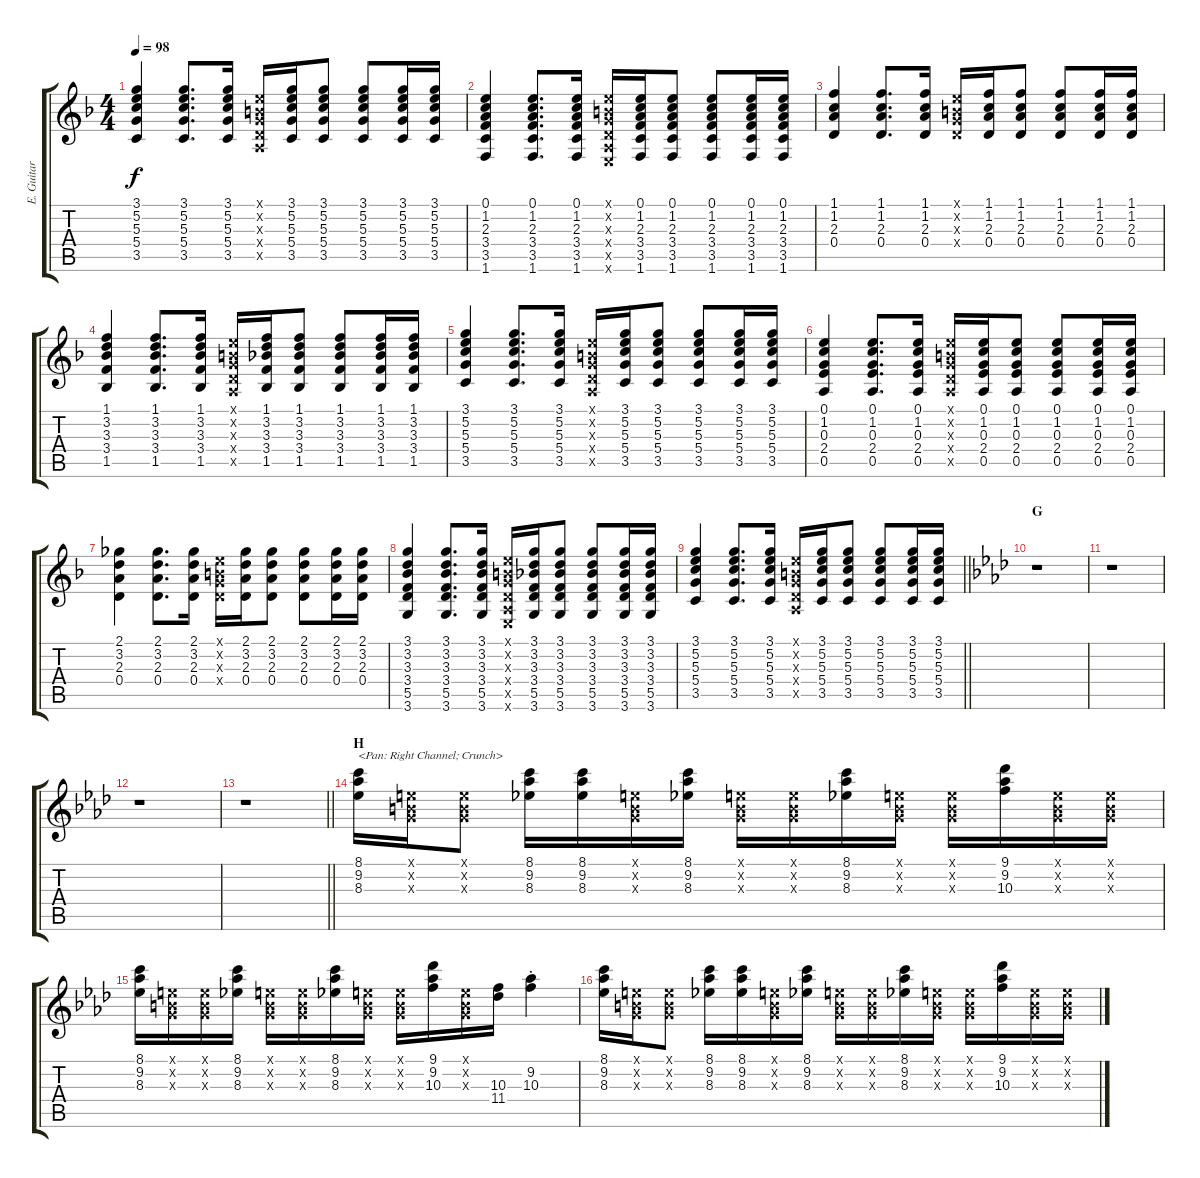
\track ("E. Guitar I" "E. Guitar ") {instrument overdrivenguitar}
\staff {score tabs}
\tuning (E4 B3 G3 D3 A2 E2) {hide}
\ts (4 4)
\tempo 98
\clef g2
\ks f
(3.1 5.2 5.3 5.4 3.5).4{dy f} (3.1 5.2 5.3 5.4 3.5).8{d} (3.1 5.2 5.3 5.4 3.5).16 (0.1{x} 0.2{x} 0.3{x} 0.4{x} 0.5{x}).16 (3.1 5.2 5.3 5.4 3.5).16 (3.1 5.2 5.3 5.4 3.5).8 (3.1 5.2 5.3 5.4 3.5).8 (3.1 5.2 5.3 5.4 3.5).16 (3.1 5.2 5.3 5.4 3.5).16 |
(0.1 1.2 2.3 3.4 3.5 1.6).4 (0.1 1.2 2.3 3.4 3.5 1.6).8{d} (0.1 1.2 2.3 3.4 3.5 1.6).16 (0.1{x} 0.2{x} 0.3{x} 0.4{x} 0.5{x} 0.6{x}).16 (0.1 1.2 2.3 3.4 3.5 1.6).16 (0.1 1.2 2.3 3.4 3.5 1.6).8 (0.1 1.2 2.3 3.4 3.5 1.6).8 (0.1 1.2 2.3 3.4 3.5 1.6).16 (0.1 1.2 2.3 3.4 3.5 1.6).16 |
(1.1 1.2 2.3 0.4).4 (1.1 1.2 2.3 0.4).8{d} (1.1 1.2 2.3 0.4).16 (0.1{x} 0.2{x} 0.3{x} 0.4{x}).16 (1.1 1.2 2.3 0.4).16 (1.1 1.2 2.3 0.4).8 (1.1 1.2 2.3 0.4).8 (1.1 1.2 2.3 0.4).16 (1.1 1.2 2.3 0.4).16 |
(1.1 3.2 3.3 3.4 1.5).4 (1.1 3.2 3.3 3.4 1.5).8{d} (1.1 3.2 3.3 3.4 1.5).16 (0.1{x} 0.2{x} 0.3{x} 0.4{x} 0.5{x}).16 (1.1 3.2 3.3 3.4 1.5).16 (1.1 3.2 3.3 3.4 1.5).8 (1.1 3.2 3.3 3.4 1.5).8 (1.1 3.2 3.3 3.4 1.5).16 (1.1 3.2 3.3 3.4 1.5).16 |
(3.1 5.2 5.3 5.4 3.5).4 (3.1 5.2 5.3 5.4 3.5).8{d} (3.1 5.2 5.3 5.4 3.5).16 (0.1{x} 0.2{x} 0.3{x} 0.4{x} 0.5{x}).16 (3.1 5.2 5.3 5.4 3.5).16 (3.1 5.2 5.3 5.4 3.5).8 (3.1 5.2 5.3 5.4 3.5).8 (3.1 5.2 5.3 5.4 3.5).16 (3.1 5.2 5.3 5.4 3.5).16 |
(0.1 1.2 0.3 2.4 0.5).4 (0.1 1.2 0.3 2.4 0.5).8{d} (0.1 1.2 0.3 2.4 0.5).16 (0.1{x} 0.2{x} 0.3{x} 0.4{x} 0.5{x}).16 (0.1 1.2 0.3 2.4 0.5).16 (0.1 1.2 0.3 2.4 0.5).8 (0.1 1.2 0.3 2.4 0.5).8 (0.1 1.2 0.3 2.4 0.5).16 (0.1 1.2 0.3 2.4 0.5).16 |
(2.1 3.2 2.3 0.4).4 (2.1 3.2 2.3 0.4).8{d} (2.1 3.2 2.3 0.4).16 (0.1{x} 0.2{x} 0.3{x} 0.4{x}).16 (2.1 3.2 2.3 0.4).16 (2.1 3.2 2.3 0.4).8 (2.1 3.2 2.3 0.4).8 (2.1 3.2 2.3 0.4).16 (2.1 3.2 2.3 0.4).16 |
(3.1 3.2 3.3 3.4 5.5 3.6).4 (3.1 3.2 3.3 3.4 5.5 3.6).8{d} (3.1 3.2 3.3 3.4 5.5 3.6).16 (0.1{x} 0.2{x} 0.3{x} 0.4{x} 0.5{x} 0.6{x}).16 (3.1 3.2 3.3 3.4 5.5 3.6).16 (3.1 3.2 3.3 3.4 5.5 3.6).8 (3.1 3.2 3.3 3.4 5.5 3.6).8 (3.1 3.2 3.3 3.4 5.5 3.6).16 (3.1 3.2 3.3 3.4 5.5 3.6).16 |
\barLineRight lightlight
(3.1 5.2 5.3 5.4 3.5).4 (3.1 5.2 5.3 5.4 3.5).8{d} (3.1 5.2 5.3 5.4 3.5).16 (0.1{x} 0.2{x} 0.3{x} 0.4{x} 0.5{x}).16 (3.1 5.2 5.3 5.4 3.5).16 (3.1 5.2 5.3 5.4 3.5).8 (3.1 5.2 5.3 5.4 3.5).8 (3.1 5.2 5.3 5.4 3.5).16 (3.1 5.2 5.3 5.4 3.5).16 |
\section ("" "G")
\ks ab
r.1 |
r.1 |
r.1 |
\barLineRight lightlight
r.1 |
\section ("" "H")
(8.1 9.2 8.3).16{txt "<Pan: Right Channel; Crunch>" balance 15} (0.1{x} 0.2{x} 0.3{x}).16 (0.1{x} 0.2{x} 0.3{x}).8 (8.1 9.2 8.3).16 (8.1 9.2 8.3).16 (0.1{x} 0.2{x} 0.3{x}).16 (8.1 9.2 8.3).16 (0.1{x} 0.2{x} 0.3{x}).16 (0.1{x} 0.2{x} 0.3{x}).16 (8.1 9.2 8.3).16 (0.1{x} 0.2{x} 0.3{x}).16 (0.1{x} 0.2{x} 0.3{x}).16 (9.1 9.2 10.3).16 (0.1{x} 0.2{x} 0.3{x}).16 (0.1{x} 0.2{x} 0.3{x}).16 |
(8.1 9.2 8.3).16 (0.1{x} 0.2{x} 0.3{x}).16 (0.1{x} 0.2{x} 0.3{x}).16 (8.1 9.2 8.3).16 (0.1{x} 0.2{x} 0.3{x}).16 (0.1{x} 0.2{x} 0.3{x}).16 (8.1 9.2 8.3).16 (0.1{x} 0.2{x} 0.3{x}).16 (0.1{x} 0.2{x} 0.3{x}).16 (9.1 9.2 10.3).16 (0.1{x} 0.2{x} 0.3{x}).16 (10.3 11.4).16 (9.2{st} 10.3{st}).4 |
(8.1 9.2 8.3).16 (0.1{x} 0.2{x} 0.3{x}).16 (0.1{x} 0.2{x} 0.3{x}).8 (8.1 9.2 8.3).16 (8.1 9.2 8.3).16 (0.1{x} 0.2{x} 0.3{x}).16 (8.1 9.2 8.3).16 (0.1{x} 0.2{x} 0.3{x}).16 (0.1{x} 0.2{x} 0.3{x}).16 (8.1 9.2 8.3).16 (0.1{x} 0.2{x} 0.3{x}).16 (0.1{x} 0.2{x} 0.3{x}).16 (9.1 9.2 10.3).16 (0.1{x} 0.2{x} 0.3{x}).16 (0.1{x} 0.2{x} 0.3{x}).16
